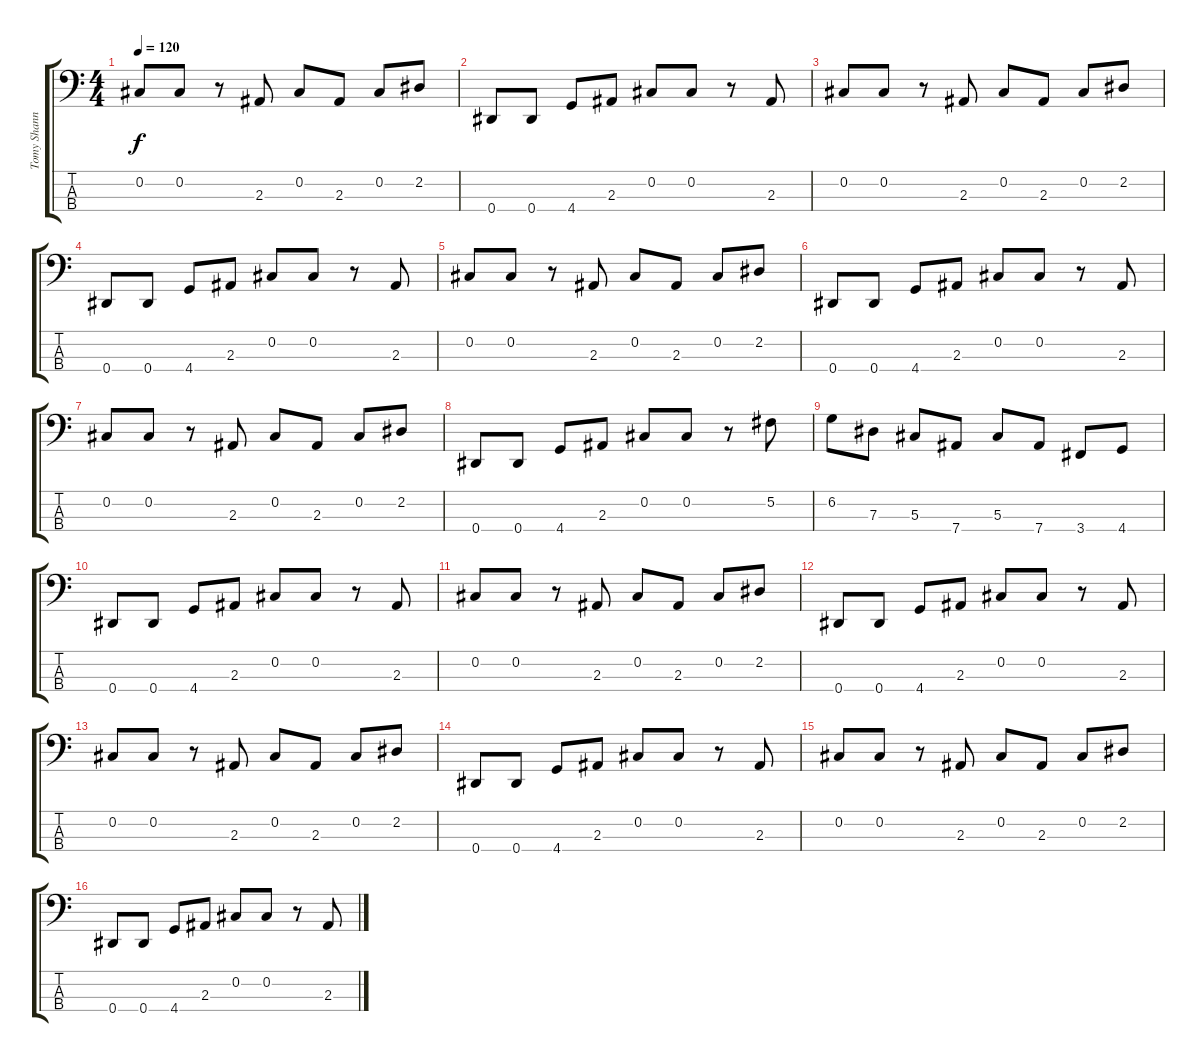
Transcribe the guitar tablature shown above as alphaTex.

\track ("Tomy Shannon" "Tomy Shann") {instrument electricbassfinger}
\staff {score tabs}
\tuning (Gb2 Db2 Ab1 Eb1) {hide}
\ts (4 4)
\tempo 120
\clef f4
\ks c
0.2.8{dy f} 0.2.8 r.8 2.3.8 0.2.8 2.3.8 0.2.8 2.2.8 |
0.4.8 0.4.8 4.4.8 2.3.8 0.2.8 0.2.8 r.8 2.3.8 |
0.2.8 0.2.8 r.8 2.3.8 0.2.8 2.3.8 0.2.8 2.2.8 |
0.4.8 0.4.8 4.4.8 2.3.8 0.2.8 0.2.8 r.8 2.3.8 |
0.2.8 0.2.8 r.8 2.3.8 0.2.8 2.3.8 0.2.8 2.2.8 |
0.4.8 0.4.8 4.4.8 2.3.8 0.2.8 0.2.8 r.8 2.3.8 |
0.2.8 0.2.8 r.8 2.3.8 0.2.8 2.3.8 0.2.8 2.2.8 |
0.4.8 0.4.8 4.4.8 2.3.8 0.2.8 0.2.8 r.8 5.2.8 |
6.2.8 7.3.8 5.3.8 7.4.8 5.3.8 7.4.8 3.4.8 4.4.8 |
0.4.8 0.4.8 4.4.8 2.3.8 0.2.8 0.2.8 r.8 2.3.8 |
0.2.8 0.2.8 r.8 2.3.8 0.2.8 2.3.8 0.2.8 2.2.8 |
0.4.8 0.4.8 4.4.8 2.3.8 0.2.8 0.2.8 r.8 2.3.8 |
0.2.8 0.2.8 r.8 2.3.8 0.2.8 2.3.8 0.2.8 2.2.8 |
0.4.8 0.4.8 4.4.8 2.3.8 0.2.8 0.2.8 r.8 2.3.8 |
0.2.8 0.2.8 r.8 2.3.8 0.2.8 2.3.8 0.2.8 2.2.8 |
0.4.8 0.4.8 4.4.8 2.3.8 0.2.8 0.2.8 r.8 2.3.8
